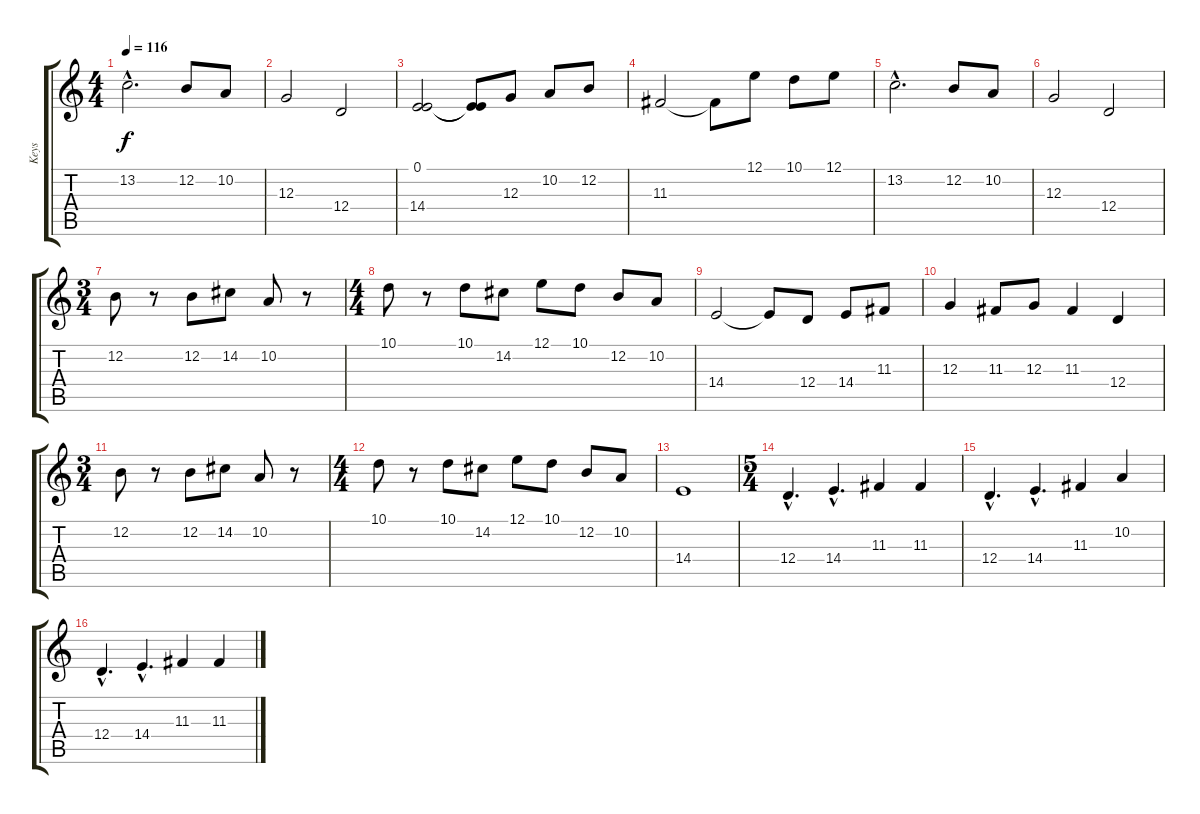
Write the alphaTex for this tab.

\track ("Keys" "Keys") {instrument lead3calliope}
\staff {score tabs}
\tuning (E4 B3 G3 D3 A2 E2) {hide}
\ts (4 4)
\tempo 116
\clef g2
\ks c
13.2{hac}.2{d dy f} 12.2.8 10.2.8 |
12.3.2 12.4.2 |
(0.1 14.4).2 (0.1{t} 14.4{t}).8 12.3.8 10.2.8 12.2.8 |
11.3.2 11.3{t}.8 12.1.8 10.1.8 12.1.8 |
13.2{hac}.2{d} 12.2.8 10.2.8 |
12.3.2 12.4.2 |
\ts (3 4)
12.2.8 r.8 12.2.8 14.2.8 10.2.8 r.8 |
\ts (4 4)
10.1.8 r.8 10.1.8 14.2.8 12.1.8 10.1.8 12.2.8 10.2.8 |
14.4.2 14.4{t}.8 12.4.8 14.4.8 11.3.8 |
12.3.4 11.3.8 12.3.8 11.3.4 12.4.4 |
\ts (3 4)
12.2.8 r.8 12.2.8 14.2.8 10.2.8 r.8 |
\ts (4 4)
10.1.8 r.8 10.1.8 14.2.8 12.1.8 10.1.8 12.2.8 10.2.8 |
14.4.1 |
\ts (5 4)
12.4{hac}.4{d} 14.4{hac}.4{d} 11.3.4 11.3.4 |
12.4{hac}.4{d} 14.4{hac}.4{d} 11.3.4 10.2.4 |
12.4{hac}.4{d} 14.4{hac}.4{d} 11.3.4 11.3.4
